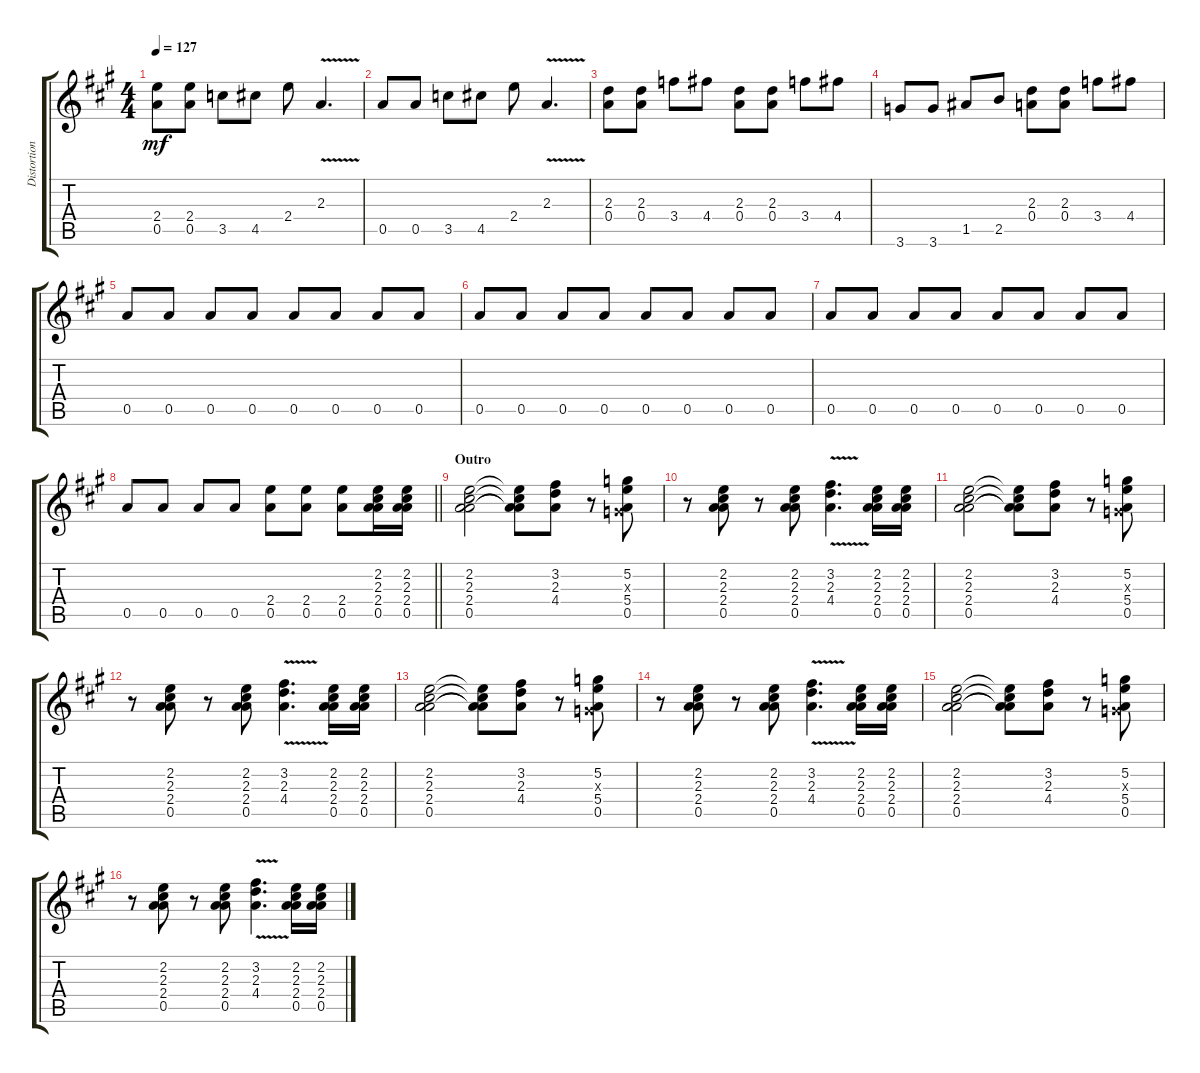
\track ("Distortion Gtr" "Distortion") {instrument distortionguitar}
\staff {score tabs}
\tuning (E4 B3 G3 D4 A3 E3) {hide}
\ts (4 4)
\tempo 127
\clef g2
\ks a
(2.4 0.5).8{dy mf} (2.4 0.5).8 3.5.8 4.5.8 2.4.8 2.3{v}.4{d} |
0.5.8 0.5.8 3.5.8 4.5.8 2.4.8 2.3{v}.4{d} |
(2.3 0.4).8 (2.3 0.4).8 3.4.8 4.4.8 (2.3 0.4).8 (2.3 0.4).8 3.4.8 4.4.8 |
3.6.8 3.6.8 1.5.8 2.5.8 (2.3 0.4).8 (2.3 0.4).8 3.4.8 4.4.8 |
0.5.8 0.5.8 0.5.8 0.5.8 0.5.8 0.5.8 0.5.8 0.5.8 |
0.5.8 0.5.8 0.5.8 0.5.8 0.5.8 0.5.8 0.5.8 0.5.8 |
0.5.8 0.5.8 0.5.8 0.5.8 0.5.8 0.5.8 0.5.8 0.5.8 |
\barLineRight lightlight
0.5.8 0.5.8 0.5.8 0.5.8 (2.4 0.5).8 (2.4 0.5).8 (2.4 0.5).8 (2.2 2.3 2.4 0.5).16 (2.2 2.3 2.4 0.5).16 |
\section ("" "Outro")
(2.2 2.3 2.4 0.5).2 (2.2{t} 2.3{t} 2.4{t} 0.5{t}).8 (3.2 2.3 4.4).8 r.8 (5.2 0.3{x} 5.4 0.5).8 |
r.8 (2.2 2.3 2.4 0.5).8 r.8 (2.2 2.3 2.4 0.5).8 (3.2{v} 2.3{v} 4.4{v}).4{d} (2.2 2.3 2.4 0.5).16 (2.2 2.3 2.4 0.5).16 |
(2.2 2.3 2.4 0.5).2 (2.2{t} 2.3{t} 2.4{t} 0.5{t}).8 (3.2 2.3 4.4).8 r.8 (5.2 0.3{x} 5.4 0.5).8 |
r.8 (2.2 2.3 2.4 0.5).8 r.8 (2.2 2.3 2.4 0.5).8 (3.2{v} 2.3{v} 4.4{v}).4{d} (2.2 2.3 2.4 0.5).16 (2.2 2.3 2.4 0.5).16 |
(2.2 2.3 2.4 0.5).2 (2.2{t} 2.3{t} 2.4{t} 0.5{t}).8 (3.2 2.3 4.4).8 r.8 (5.2 0.3{x} 5.4 0.5).8 |
r.8 (2.2 2.3 2.4 0.5).8 r.8 (2.2 2.3 2.4 0.5).8 (3.2{v} 2.3{v} 4.4{v}).4{d} (2.2 2.3 2.4 0.5).16 (2.2 2.3 2.4 0.5).16 |
(2.2 2.3 2.4 0.5).2 (2.2{t} 2.3{t} 2.4{t} 0.5{t}).8 (3.2 2.3 4.4).8 r.8 (5.2 0.3{x} 5.4 0.5).8 |
r.8 (2.2 2.3 2.4 0.5).8 r.8 (2.2 2.3 2.4 0.5).8 (3.2{v} 2.3{v} 4.4{v}).4{d} (2.2 2.3 2.4 0.5).16 (2.2 2.3 2.4 0.5).16
